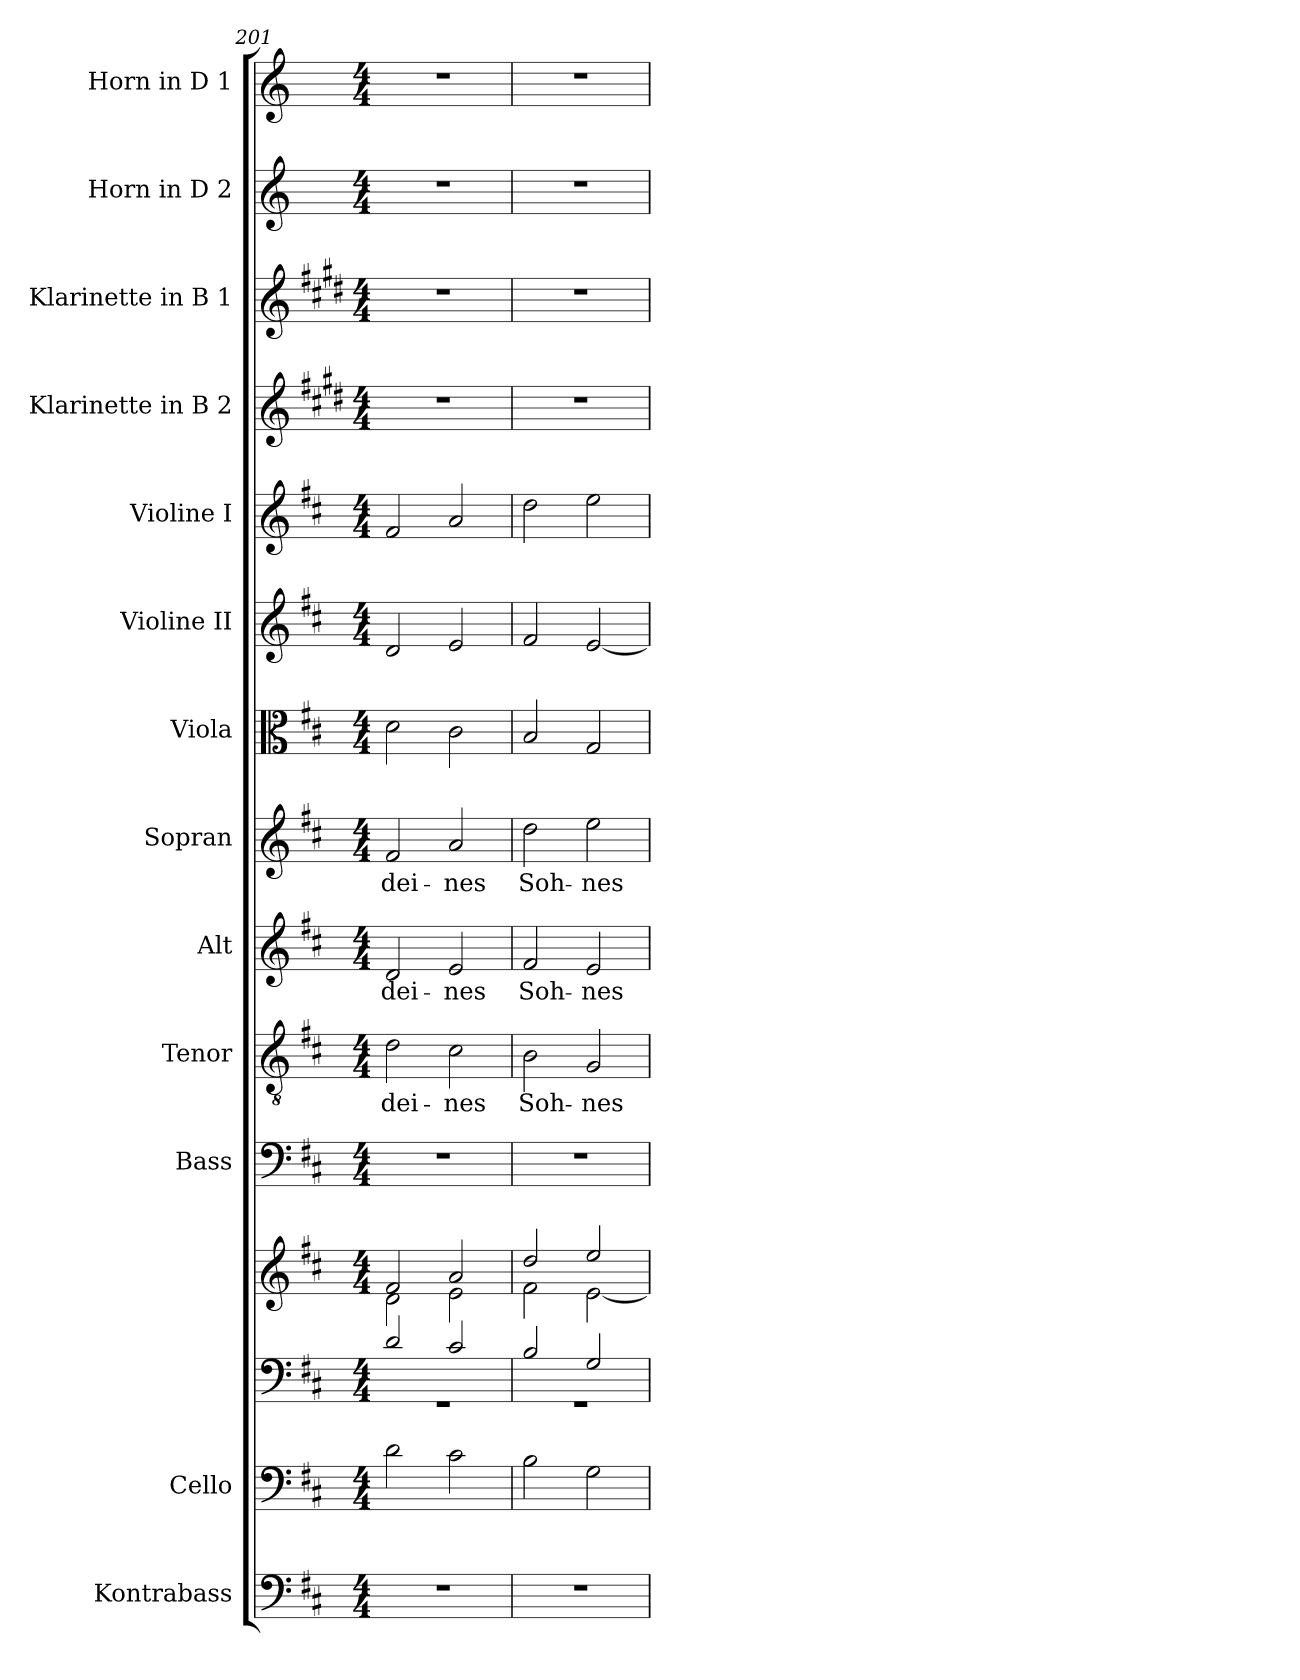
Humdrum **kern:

**kern	**kern	**kern	**kern	**kern	**kern	**text	**kern	**text	**kern	**text	**kern	**kern	**kern	**kern	**kern	**kern	**kern
*part14	*part13	*part12	*part12	*part11	*part10	*part10	*part9	*part9	*part8	*part8	*part7	*part6	*part5	*part4	*part3	*part2	*part1
*staff15	*staff14	*staff13	*staff12	*staff11	*staff10	*staff10	*staff9	*staff9	*staff8	*staff8	*staff7	*staff6	*staff5	*staff4	*staff3	*staff2	*staff1
*I"Kontrabass	*I"Cello	*	*	*I"Bass	*I"Tenor	*	*I"Alt	*	*I"Sopran	*	*I"Viola	*I"Violine II	*I"Violine I	*I"Klarinette in B 2	*I"Klarinette in B 1	*I"Horn in D 2	*I"Horn in D 1
*I'Kb.	*	*	*	*I'B	*I'T	*	*I'A	*	*I'S	*	*I'Vla.	*I'Vl. II	*I'Vl. I	*	*	*I'Hrn. 2	*I'Hrn. 1
*clefF4	*clefF4	*clefF4	*clefG2	*clefF4	*clefGv2	*	*clefG2	*	*clefG2	*	*clefC3	*clefG2	*clefG2	*clefG2	*clefG2	*clefG2	*clefG2
*ITrd7c12	*	*	*	*	*	*	*	*	*	*	*	*	*	*ITrd1c2	*ITrd1c2	*ITrd-1c-2	*ITrd-1c-2
*k[f#c#]	*k[f#c#]	*k[f#c#]	*k[f#c#]	*k[f#c#]	*k[f#c#]	*	*k[f#c#]	*	*k[f#c#]	*	*k[f#c#]	*k[f#c#]	*k[f#c#]	*k[f#c#]	*k[f#c#]	*k[f#c#]	*k[f#c#]
*D:	*D:	*D:	*D:	*D:	*D:	*	*D:	*	*D:	*	*D:	*D:	*D:	*D:	*D:	*D:	*D:
*M4/4	*M4/4	*M4/4	*M4/4	*M4/4	*M4/4	*	*M4/4	*	*M4/4	*	*M4/4	*M4/4	*M4/4	*M4/4	*M4/4	*M4/4	*M4/4
=201	=201	=201	=201	=201	=201	=201	=201	=201	=201	=201	=201	=201	=201	=201	=201	=201	=201
*	*	*^	*^	*	*	*	*	*	*	*	*	*	*	*	*	*	*
!	!	!	!	!	!	!	!	!LO:LY:b	!	!LO:LY:b	!	!LO:LY:b	!	!	!	!	!	!	!
1r	2d\	2d/	1rGG	2f#/	2d\	1r	2d\	dei-	2d/	dei-	2f#/	dei-	2d\	2d/	2f#/	1r	1r	1r	1r
!	!	!	!	!	!	!	!	!LO:LY:b	!	!LO:LY:b	!	!LO:LY:b	!	!	!	!	!	!	!
.	2c#\	2c#/	.	2a/	2e\	.	2c#\	-nes	2e/	-nes	2a/	-nes	2c#\	2e/	2a/	.	.	.	.
=202	=202	=202	=202	=202	=202	=202	=202	=202	=202	=202	=202	=202	=202	=202	=202	=202	=202	=202	=202
!	!	!	!	!	!	!	!	!LO:LY:b	!	!LO:LY:b	!	!LO:LY:b	!	!	!	!	!	!	!
1r	2B\	2B/	1rGG	2dd/	2f#\	1r	2B\	Soh-	2f#/	Soh-	2dd\	Soh-	2B/	2f#/	2dd\	1r	1r	1r	1r
!	!	!	!	!	!	!	!	!LO:LY:b	!	!LO:LY:b	!	!LO:LY:b	!	!	!	!	!	!	!
.	2G\	2G/	.	2ee/	[<2e\	.	2G/	-nes	2e/	-nes	2ee\	-nes	2G/	[2e/	2ee\	.	.	.	.
*	*	*v	*v	*	*	*	*	*	*	*	*	*	*	*	*	*	*	*	*
*	*	*	*v	*v	*	*	*	*	*	*	*	*	*	*	*	*	*	*
=	=	=	=	=	=	=	=	=	=	=	=	=	=	=	=	=	=
*-	*-	*-	*-	*-	*-	*-	*-	*-	*-	*-	*-	*-	*-	*-	*-	*-	*-
